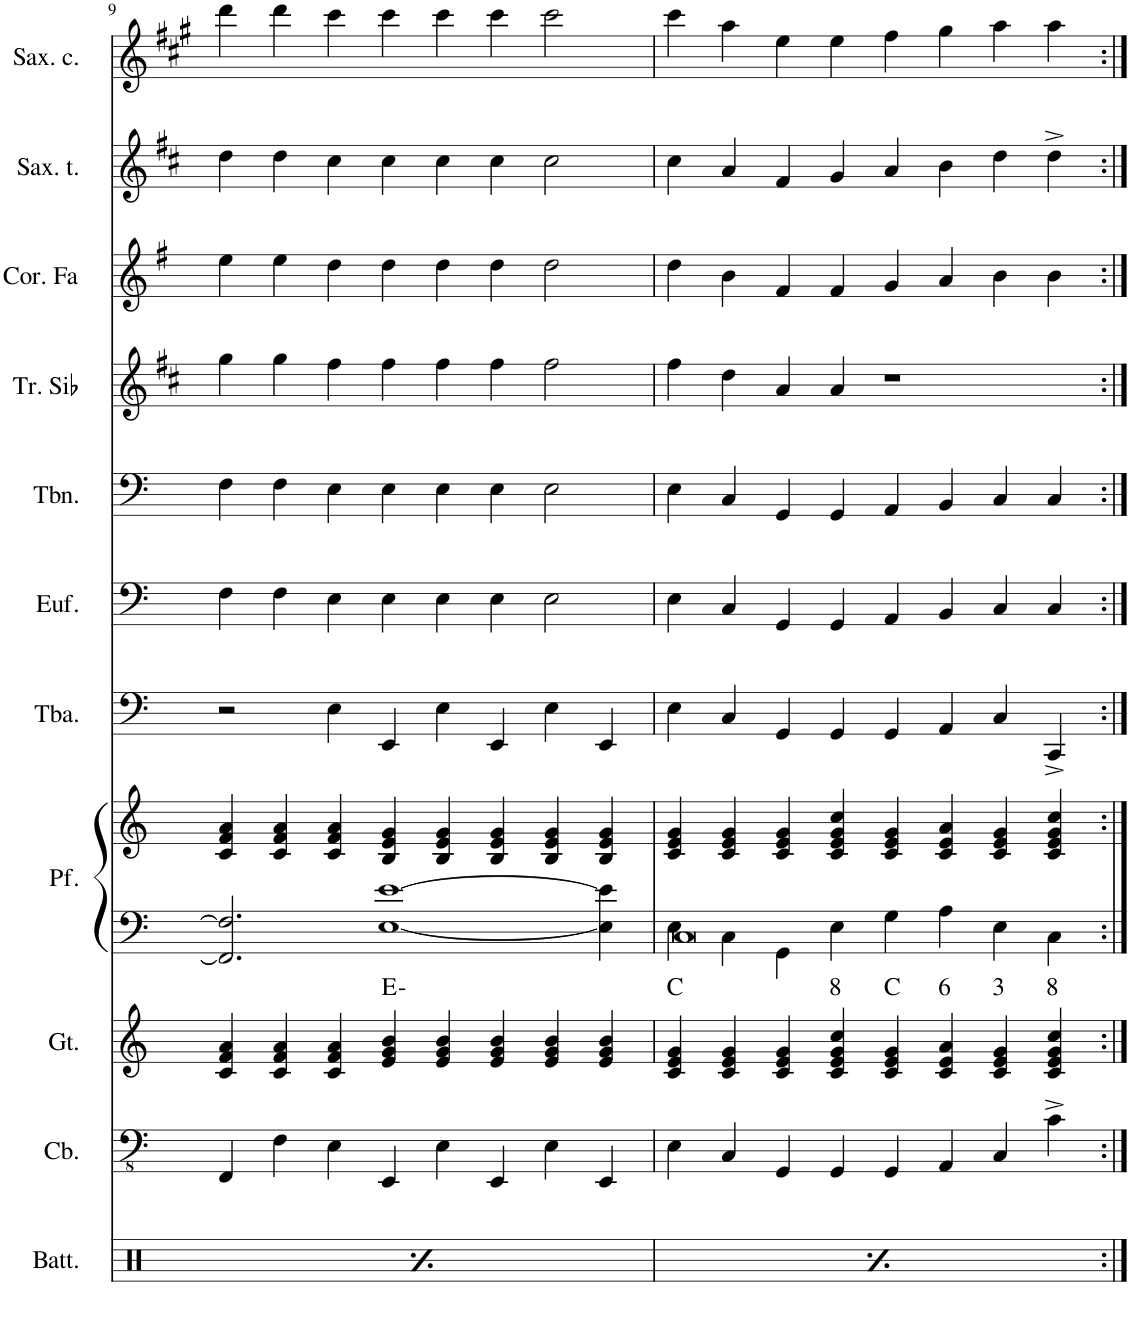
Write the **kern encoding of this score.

**kern	**kern	**kern	**harte	**kern	**kern	**kern	**kern	**kern	**kern	**kern	**kern	**kern
*part11	*part10	*part9	*part9	*part8	*part8	*part7	*part6	*part5	*part4	*part3	*part2	*part1
*staff12	*staff11	*staff10	*	*staff9	*staff8	*staff7	*staff6	*staff5	*staff4	*staff3	*staff2	*staff1
*I"Batteria Drumset	*I"Contrabbasso Double bass	*I"Guitalele	*	*I"Piano	*	*I"Tuba	*I"Bombardino Euphonium	*I"Trombone	*I"Tromba in Sib Bb Trumpet	*I"Corno in Fa F Horn	*I"Sassofono tenore Tenor saxophone	*I"Sassofono contralto Alto saxophone
*I'Batt.	*I'Cb.	*I'Gt.	*	*	*	*I'Tba.	*	*I'Tbn.	*I'Tr. Sib	*I'Cor. Fa	*	*
!!LO:PB:g=z
*clefX	*clefFv4	*clefG2	*	*clefF4	*clefG2	*clefF4	*clefF4	*clefF4	*clefG2	*clefG2	*clefG2	*clefG2
*	*	*	*	*	*	*	*	*	*Trd1c2	*Trd4c7	*Trd8c14	*Trd5c9
*k[]	*k[]	*k[]	*	*k[]	*k[]	*k[]	*k[]	*k[]	*k[f#c#]	*k[f#]	*k[f#c#]	*k[f#c#g#]
*M8/4	*M8/4	*M8/4	*	*M8/4	*M8/4	*M8/4	*M8/4	*M8/4	*M8/4	*M8/4	*M8/4	*M8/4
=9	=9	=9	=9	=9	=9	=9	=9	=9	=9	=9	=9	=9
*^	*	*	*	*	*	*	*	*	*	*	*	*
8.Rgg/L	8.Rf\L	4FFF/	4c/ 4f/ 4a/	.	2.FF/] 2.F/]	4c/ 4f/ 4a/	2r	4F\	4F\	4gg\	4ee\	4dd\	4ddd\
16Rgg/Jk	16Rf\Jk	.	.	.	.	.	.	.	.	.	.	.	.
4Rgg/	4Rcc\	4FF\	4c/ 4f/ 4a/	.	.	4c/ 4f/ 4a/	.	4F\	4F\	4gg\	4ee\	4dd\	4ddd\
8.Rgg/L	4Rf\	4EE\	4c/ 4f/ 4a/	.	.	4c/ 4f/ 4a/	4E\	4E\	4E\	4ff#\	4dd\	4cc#\	4ccc#\
16Rgg/Jk	.	.	.	.	.	.	.	.	.	.	.	.	.
4Rgg/	4Rcc\	4EEE/	4e/ 4g/ 4b/	E:min	[1E [1e	4B/ 4e/ 4g/	4EE/	4E\	4E\	4ff#\	4dd\	4cc#\	4ccc#\
8.Rgg/L	8.Rf\L	4EE\	4e/ 4g/ 4b/	.	.	4B/ 4e/ 4g/	4E\	4E\	4E\	4ff#\	4dd\	4cc#\	4ccc#\
16Rgg/Jk	16Rf\Jk	.	.	.	.	.	.	.	.	.	.	.	.
4Rgg/	4Rcc\	4EEE/	4e/ 4g/ 4b/	.	.	4B/ 4e/ 4g/	4EE/	4E\	4E\	4ff#\	4dd\	4cc#\	4ccc#\
8.Rgg/L	4Rf\	4EE\	4e/ 4g/ 4b/	.	.	4B/ 4e/ 4g/	4E\	2E\	2E\	2ff#\	2dd\	2cc#\	2ccc#\
16Rgg/Jk	.	.	.	.	.	.	.	.	.	.	.	.	.
4Rgg/	4Rcc\	4EEE/	4e/ 4g/ 4b/	.	4E\] 4e\]	4B/ 4e/ 4g/	4EE/	.	.	.	.	.	.
=10	=10	=10	=10	=10	=10	=10	=10	=10	=10	=10	=10	=10	=10
*	*	*	*	*	*^	*	*	*	*	*	*	*	*
8.Rgg/L	8.Rf\L	4EE\	4c/ 4e/ 4g/	C:maj	0C	4E\	4c/ 4e/ 4g/	4E\	4E\	4E\	4ff#\	4dd\	4cc#\	4ccc#\
16Rgg/Jk	16Rf\Jk	.	.	.	.	.	.	.	.	.	.	.	.	.
4Rgg/	4Rcc\	4CC/	4c/ 4e/ 4g/	.	.	4C\	4c/ 4e/ 4g/	4C/	4C/	4C/	4dd\	4b\	4a/	4aa\
8.Rgg/L	4Rf\	4GGG/	4c/ 4e/ 4g/	.	.	4GG\	4c/ 4e/ 4g/	4GG/	4GG/	4GG/	4a/	4f#/	4f#/	4ee\
16Rgg/Jk	.	.	.	.	.	.	.	.	.	.	.	.	.	.
!	!	!	!	!LO:H:kt=8	!	!	!	!	!	!	!	!	!	!
4Rgg/	4Rcc\	4GGG/	4c/ 4e/ 4g/ 4cc/	N	.	4E\	4c/ 4e/ 4g/ 4cc/	4GG/	4GG/	4GG/	4a/	4f#/	4g/	4ee\
8.Rgg/L	8.Rf\L	4GGG/	4c/ 4e/ 4g/	C:maj	.	4G\	4c/ 4e/ 4g/	4GG/	4AA/	4AA/	1r	4g/	4a/	4ff#\
16Rgg/Jk	16Rf\Jk	.	.	.	.	.	.	.	.	.	.	.	.	.
!	!	!	!	!LO:H:kt=6	!	!	!	!	!	!	!	!	!	!
4Rgg/	4Rcc\	4AAA/	4c/ 4e/ 4a/	N	.	4A\	4c/ 4e/ 4a/	4AA/	4BB/	4BB/	.	4a/	4b\	4gg#\
!	!	!	!	!LO:H:kt=3	!	!	!	!	!	!	!	!	!	!
8.Rgg/L	4Rf\	4CC/	4c/ 4e/ 4g/	N	.	4E\	4c/ 4e/ 4g/	4C/	4C/	4C/	.	4b\	4dd\	4aa\
16Rgg/Jk	.	.	.	.	.	.	.	.	.	.	.	.	.	.
!	!	!	!	!LO:H:kt=8	!	!	!	!	!	!	!	!	!	!
4Rgg/	4Rcc\	4C^\	4c/ 4e/ 4g/ 4cc/	N	.	4C\	4c/ 4e/ 4g/ 4cc/	4CC^/	4C/	4C/	.	4b\	4dd^\	4aa\
*v	*v	*	*	*	*v	*v	*	*	*	*	*	*	*	*
=:|!	=:|!	=:|!	=:|!	=:|!	=:|!	=:|!	=:|!	=:|!	=:|!	=:|!	=:|!	=:|!
*-	*-	*-	*-	*-	*-	*-	*-	*-	*-	*-	*-	*-
